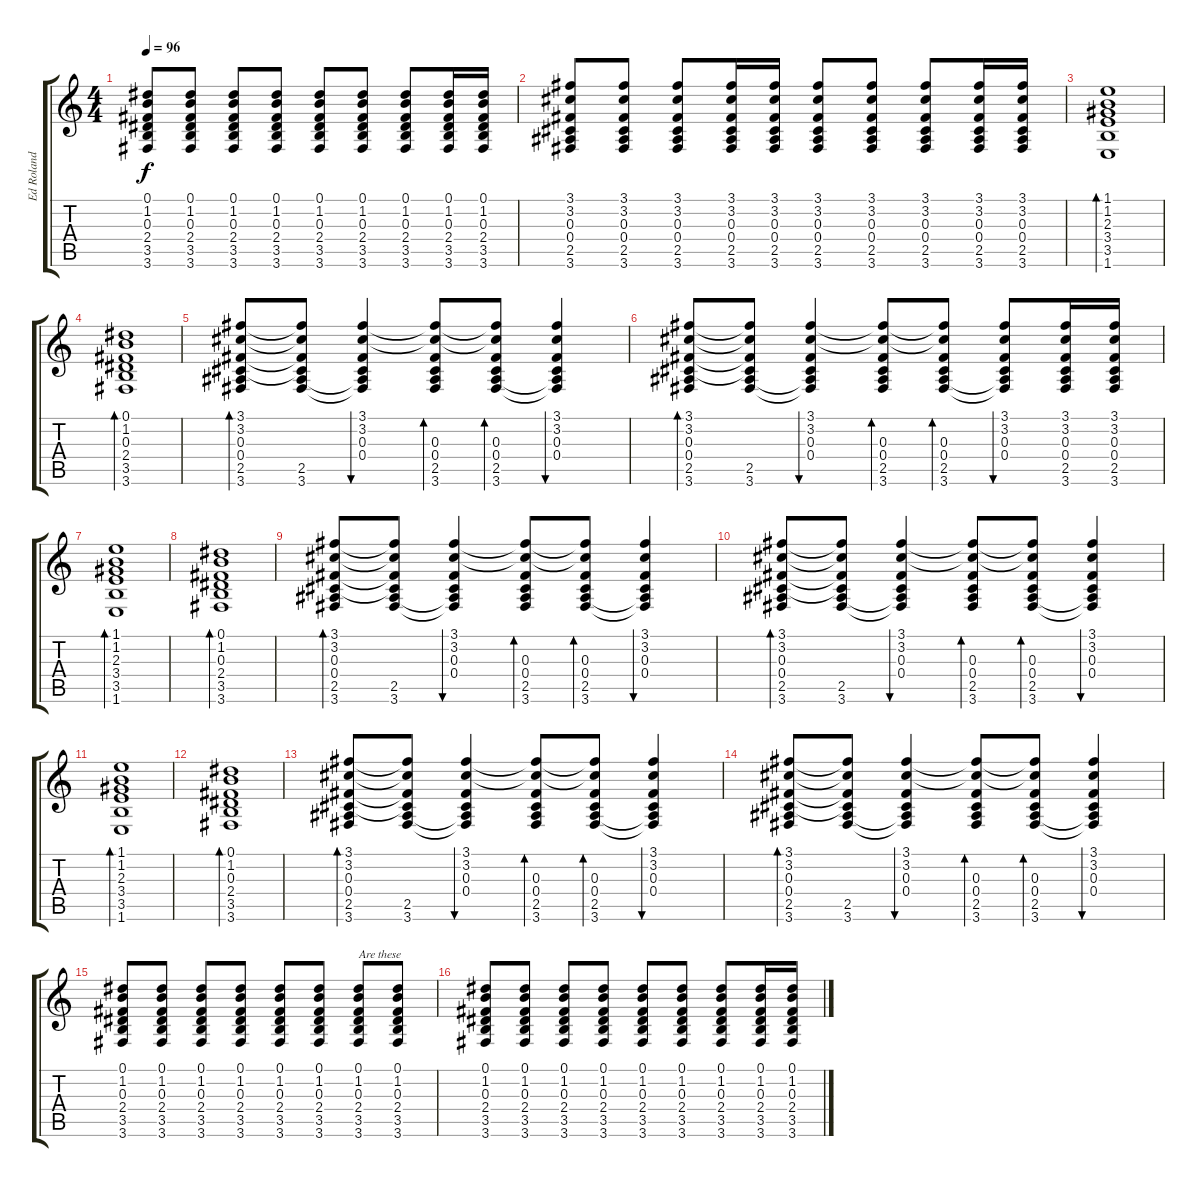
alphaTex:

\track ("Ed Roland" "Ed Roland") {instrument acousticguitarsteel}
\staff {score tabs}
\tuning (Eb4 Bb3 Gb3 Db3 Ab2 Eb2) {hide}
\ts (4 4)
\tempo 96
\clef g2
\ks c
(0.1 1.2 0.3 2.4 3.5 3.6).8{dy f} (0.1 1.2 0.3 2.4 3.5 3.6).8 (0.1 1.2 0.3 2.4 3.5 3.6).8 (0.1 1.2 0.3 2.4 3.5 3.6).8 (0.1 1.2 0.3 2.4 3.5 3.6).8 (0.1 1.2 0.3 2.4 3.5 3.6).8 (0.1 1.2 0.3 2.4 3.5 3.6).8 (0.1 1.2 0.3 2.4 3.5 3.6).16 (0.1 1.2 0.3 2.4 3.5 3.6).16 |
(3.1 3.2 0.3 0.4 2.5 3.6).8 (3.1 3.2 0.3 0.4 2.5 3.6).8 (3.1 3.2 0.3 0.4 2.5 3.6).8 (3.1 3.2 0.3 0.4 2.5 3.6).16 (3.1 3.2 0.3 0.4 2.5 3.6).16 (3.1 3.2 0.3 0.4 2.5 3.6).8 (3.1 3.2 0.3 0.4 2.5 3.6).8 (3.1 3.2 0.3 0.4 2.5 3.6).8 (3.1 3.2 0.3 0.4 2.5 3.6).16 (3.1 3.2 0.3 0.4 2.5 3.6).16 |
(1.1 1.2 2.3 3.4 3.5 1.6).1{bd 60} |
(0.1 1.2 0.3 2.4 3.5 3.6).1{bd 60} |
(3.1 3.2 0.3 0.4 2.5 3.6).8{bd 60} (3.1{t} 3.2{t} 0.3{t} 0.4{t} 2.5 3.6).8 (3.1 3.2 0.3 0.4 2.5{t} 3.6{t}).4{bu 60} (3.1{t} 3.2{t} 0.3 0.4 2.5 3.6).8{bd 60} (3.1{t} 3.2{t} 0.3 0.4 2.5 3.6).8{bd 60} (3.1 3.2 0.3 0.4 2.5{t} 3.6{t}).4{bu 60} |
(3.1 3.2 0.3 0.4 2.5 3.6).8{bd 60} (3.1{t} 3.2{t} 0.3{t} 0.4{t} 2.5 3.6).8 (3.1 3.2 0.3 0.4 2.5{t} 3.6{t}).4{bu 60} (3.1{t} 3.2{t} 0.3 0.4 2.5 3.6).8{bd 60} (3.1{t} 3.2{t} 0.3 0.4 2.5 3.6).8{bd 60} (3.1 3.2 0.3 0.4 2.5{t} 3.6{t}).8{bu 60} (3.1 3.2 0.3 0.4 2.5 3.6).16 (3.1 3.2 0.3 0.4 2.5 3.6).16 |
(1.1 1.2 2.3 3.4 3.5 1.6).1{bd 60} |
(0.1 1.2 0.3 2.4 3.5 3.6).1{bd 60} |
(3.1 3.2 0.3 0.4 2.5 3.6).8{bd 60} (3.1{t} 3.2{t} 0.3{t} 0.4{t} 2.5 3.6).8 (3.1 3.2 0.3 0.4 2.5{t} 3.6{t}).4{bu 60} (3.1{t} 3.2{t} 0.3 0.4 2.5 3.6).8{bd 60} (3.1{t} 3.2{t} 0.3 0.4 2.5 3.6).8{bd 60} (3.1 3.2 0.3 0.4 2.5{t} 3.6{t}).4{bu 60} |
(3.1 3.2 0.3 0.4 2.5 3.6).8{bd 60} (3.1{t} 3.2{t} 0.3{t} 0.4{t} 2.5 3.6).8 (3.1 3.2 0.3 0.4 2.5{t} 3.6{t}).4{bu 60} (3.1{t} 3.2{t} 0.3 0.4 2.5 3.6).8{bd 60} (3.1{t} 3.2{t} 0.3 0.4 2.5 3.6).8{bd 60} (3.1 3.2 0.3 0.4 2.5{t} 3.6{t}).4{bu 60} |
(1.1 1.2 2.3 3.4 3.5 1.6).1{bd 60} |
(0.1 1.2 0.3 2.4 3.5 3.6).1{bd 60} |
(3.1 3.2 0.3 0.4 2.5 3.6).8{bd 60} (3.1{t} 3.2{t} 0.3{t} 0.4{t} 2.5 3.6).8 (3.1 3.2 0.3 0.4 2.5{t} 3.6{t}).4{bu 60} (3.1{t} 3.2{t} 0.3 0.4 2.5 3.6).8{bd 60} (3.1{t} 3.2{t} 0.3 0.4 2.5 3.6).8{bd 60} (3.1 3.2 0.3 0.4 2.5{t} 3.6{t}).4{bu 60} |
(3.1 3.2 0.3 0.4 2.5 3.6).8{bd 60} (3.1{t} 3.2{t} 0.3{t} 0.4{t} 2.5 3.6).8 (3.1 3.2 0.3 0.4 2.5{t} 3.6{t}).4{bu 60} (3.1{t} 3.2{t} 0.3 0.4 2.5 3.6).8{bd 60} (3.1{t} 3.2{t} 0.3 0.4 2.5 3.6).8{bd 60} (3.1 3.2 0.3 0.4 2.5{t} 3.6{t}).4{bu 60} |
(0.1 1.2 0.3 2.4 3.5 3.6).8 (0.1 1.2 0.3 2.4 3.5 3.6).8 (0.1 1.2 0.3 2.4 3.5 3.6).8 (0.1 1.2 0.3 2.4 3.5 3.6).8 (0.1 1.2 0.3 2.4 3.5 3.6).8 (0.1 1.2 0.3 2.4 3.5 3.6).8 (0.1 1.2 0.3 2.4 3.5 3.6).8{txt "Are these"} (0.1 1.2 0.3 2.4 3.5 3.6).8 |
(0.1 1.2 0.3 2.4 3.5 3.6).8 (0.1 1.2 0.3 2.4 3.5 3.6).8 (0.1 1.2 0.3 2.4 3.5 3.6).8 (0.1 1.2 0.3 2.4 3.5 3.6).8 (0.1 1.2 0.3 2.4 3.5 3.6).8 (0.1 1.2 0.3 2.4 3.5 3.6).8 (0.1 1.2 0.3 2.4 3.5 3.6).8 (0.1 1.2 0.3 2.4 3.5 3.6).16 (0.1 1.2 0.3 2.4 3.5 3.6).16
